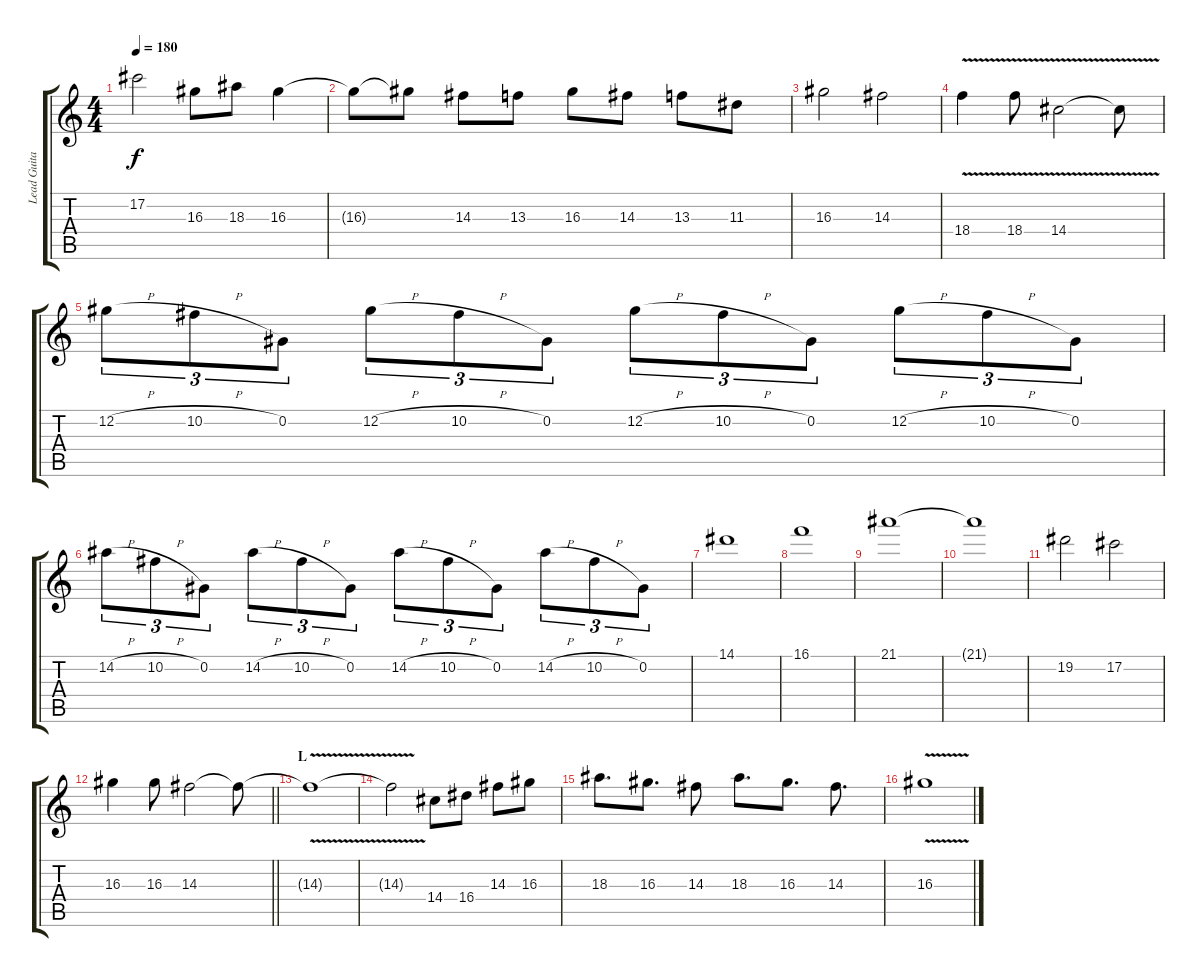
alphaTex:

\track ("Lead Guitar: Michael Bujaki" "Lead Guita") {instrument overdrivenguitar}
\staff {score tabs}
\tuning (Db4 Ab3 E3 B2 Gb2 B1) {hide}
\ts (4 4)
\tempo 180
\clef g2
\ks c
17.2.2{dy f} 16.3.8 18.3.8 16.3.4 |
16.3{t}.8 16.3{t}.8 14.3.8 13.3.8 16.3.8 14.3.8 13.3.8 11.3.8 |
16.3.2 14.3.2 |
18.4{v}.4 18.4{v}.8 14.4{v}.2 14.4{t}.8 |
12.2{h}.8{tu (3 2)} 10.2{h}.8{tu (3 2)} 0.2.8{tu (3 2)} 12.2{h}.8{tu (3 2)} 10.2{h}.8{tu (3 2)} 0.2.8{tu (3 2)} 12.2{h}.8{tu (3 2)} 10.2{h}.8{tu (3 2)} 0.2.8{tu (3 2)} 12.2{h}.8{tu (3 2)} 10.2{h}.8{tu (3 2)} 0.2.8{tu (3 2)} |
14.2{h}.8{tu (3 2)} 10.2{h}.8{tu (3 2)} 0.2.8{tu (3 2)} 14.2{h}.8{tu (3 2)} 10.2{h}.8{tu (3 2)} 0.2.8{tu (3 2)} 14.2{h}.8{tu (3 2)} 10.2{h}.8{tu (3 2)} 0.2.8{tu (3 2)} 14.2{h}.8{tu (3 2)} 10.2{h}.8{tu (3 2)} 0.2.8{tu (3 2)} |
14.1.1 |
16.1.1 |
21.1.1 |
21.1{t}.1 |
19.2.2 17.2.2 |
\barLineRight lightlight
16.3.4 16.3.8 14.3.2 14.3{t}.8 |
\section ("" "L")
14.3{v t}.1 |
14.3{t}.2 14.4.8 16.4.8 14.3.8 16.3.8 |
18.3.8{d} 16.3.8{d} 14.3.8 18.3.8{d} 16.3.8{d} 14.3.8{d} |
16.3{v}.1
